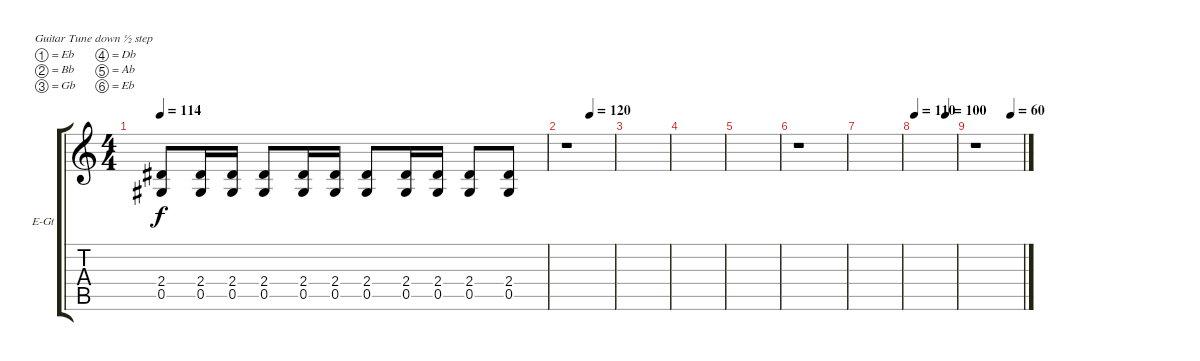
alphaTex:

\bracketExtendMode groupsimilarinstruments
\firstSystemTrackNameOrientation horizontal
\otherSystemsTrackNameOrientation horizontal
\track ("Гитара 2" "E-Gt") {instrument distortionguitar}
\staff {score tabs}
\tuning (Eb4 Bb3 Gb3 Db3 Ab2 Eb2)
\ts (4 4)
\tempo 114
\clef g2
\ks c
(2.4 0.5).8{dy f} (2.4 0.5).16 (2.4 0.5).16 (2.4 0.5).8 (2.4 0.5).16 (2.4 0.5).16 (2.4 0.5).8 (2.4 0.5).16 (2.4 0.5).16 (2.4 0.5).8 (2.4 0.5).8 |
\tempo (120 0.5)
r.1 |
|
|
|
r.1 |
|
\tempo 110
\tempo (100 0.75)
|
\tempo (60 0.75)
r.1
